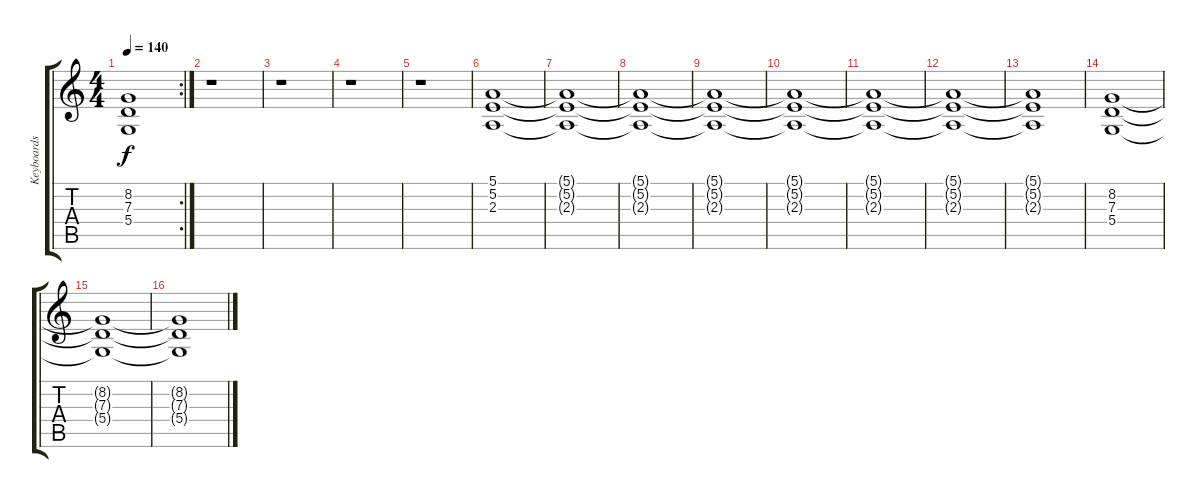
\track ("Keyboards" "Keyboards") {instrument stringensemble1}
\staff {score tabs}
\tuning (E4 B3 G3 D3 A2 E2) {hide}
\rc 2
\ts (4 4)
\tempo 140
\clef g2
\ks c
(8.2{t} 7.3{t} 5.4{t}).1{dy f} |
r.1 |
r.1 |
r.1 |
r.1 |
(5.1 5.2 2.3).1{volume 6} |
(5.1{t} 5.2{t} 2.3{t}).1 |
(5.1{t} 5.2{t} 2.3{t}).1 |
(5.1{t} 5.2{t} 2.3{t}).1 |
(5.1{t} 5.2{t} 2.3{t}).1 |
(5.1{t} 5.2{t} 2.3{t}).1 |
(5.1{t} 5.2{t} 2.3{t}).1 |
(5.1{t} 5.2{t} 2.3{t}).1 |
(8.2 7.3 5.4).1 |
(8.2{t} 7.3{t} 5.4{t}).1 |
(8.2{t} 7.3{t} 5.4{t}).1
